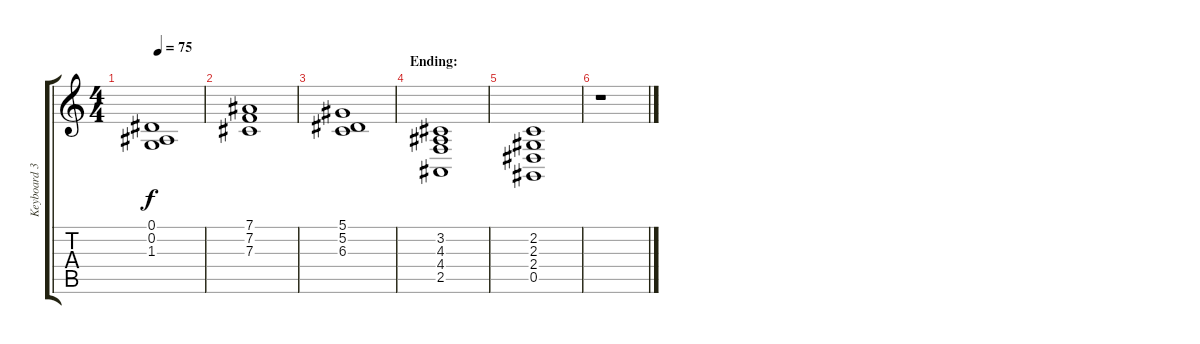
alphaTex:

\track ("Keyboard 3" "Keyboard 3") {instrument synthstrings2}
\staff {score tabs}
\tuning (Eb4 Bb3 Gb3 Db3 Ab2 Eb2) {hide}
\ts (4 4)
\tempo 75
\clef g2
\ks c
(0.1 0.2 1.3).1{dy f} |
(7.1 7.2 7.3).1 |
(5.1 5.2 6.3).1 |
\section ("" "Ending:")
(3.2 4.3 4.4 2.5).1 |
(2.2 2.3 2.4 0.5).1 |
r.1
